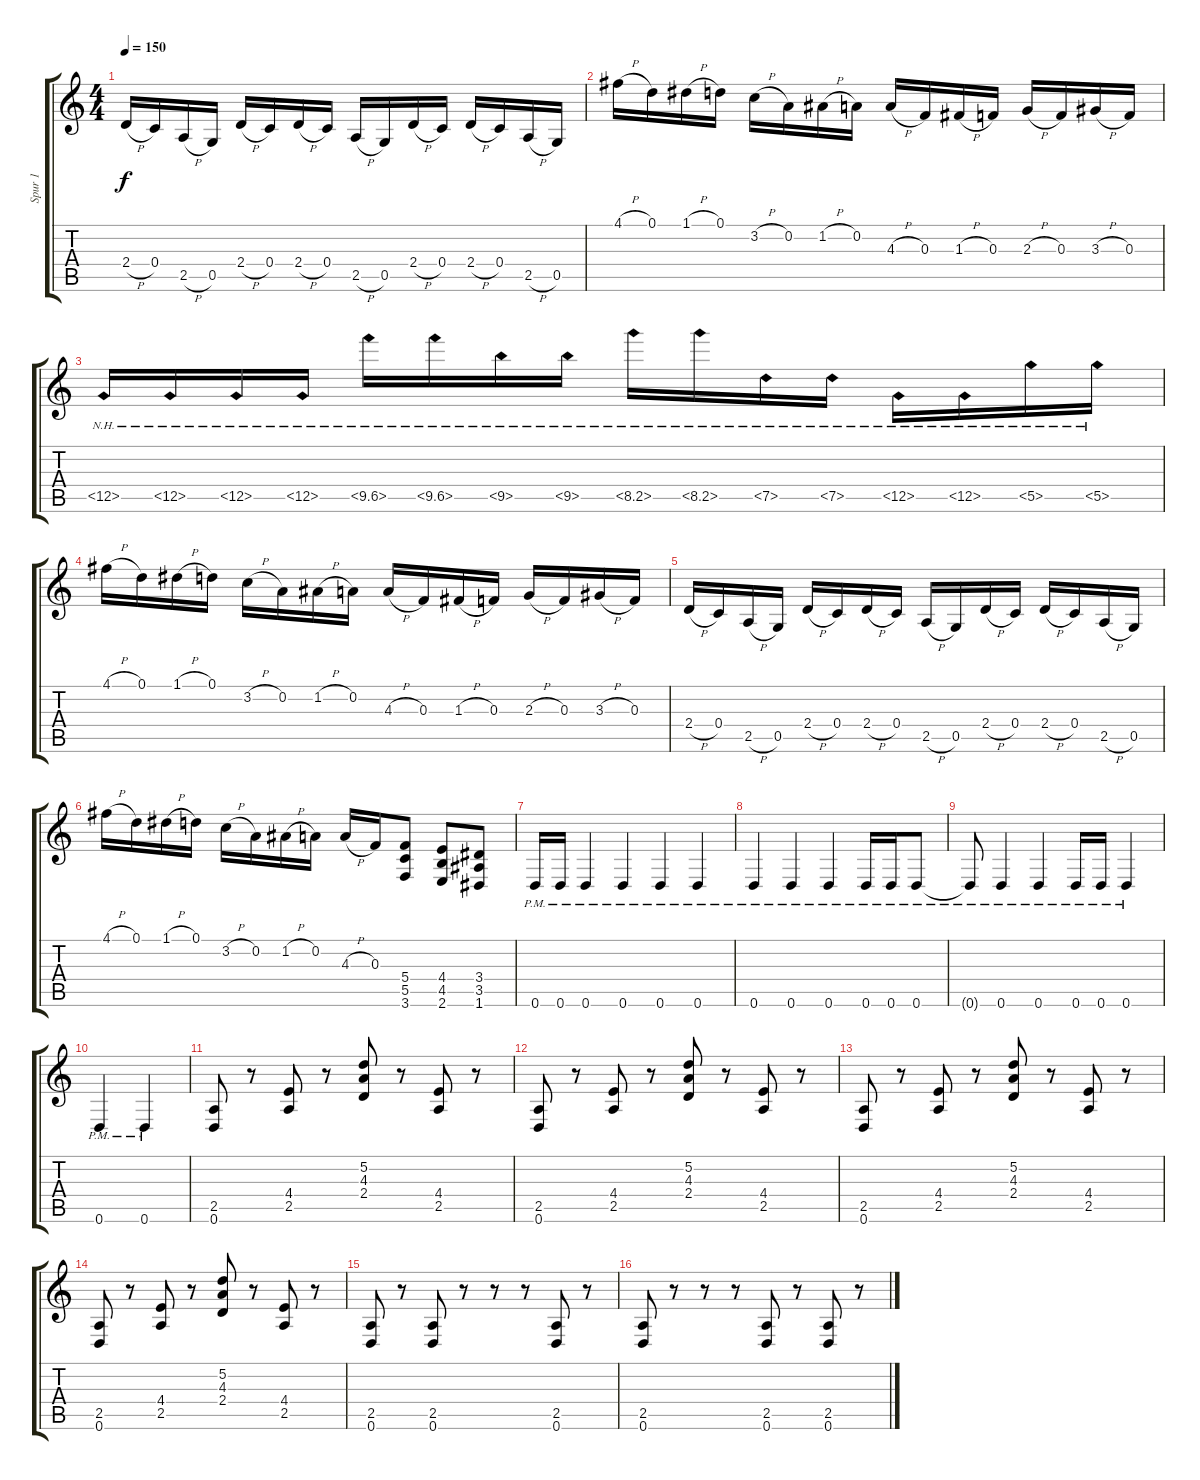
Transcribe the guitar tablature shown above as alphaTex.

\track ("Spur 1" "Spur 1") {instrument distortionguitar}
\staff {score tabs}
\tuning (D4 A3 F3 C3 G2 D2) {hide}
\ts (4 4)
\tempo 150
\clef g2
\ks c
2.4{h}.16{dy f} 0.4.16 2.5{h}.16 0.5.16 2.4{h}.16 0.4.16 2.4{h}.16 0.4.16 2.5{h}.16 0.5.16 2.4{h}.16 0.4.16 2.4{h}.16 0.4.16 2.5{h}.16 0.5.16 |
4.1{h}.16 0.1.16 1.1{h}.16 0.1.16 3.2{h}.16 0.2.16 1.2{h}.16 0.2.16 4.3{h}.16 0.3.16 1.3{h}.16 0.3.16 2.3{h}.16 0.3.16 3.3{h}.16 0.3.16 |
12.5{nh}.16 12.5{nh}.16 11.5{nh}.16 11.5{nh}.16 10.5{nh}.16 10.5{nh}.16 9.5{nh}.16 9.5{nh}.16 8.5{nh}.16 8.5{nh}.16 7.5{nh}.16 7.5{nh}.16 6.5{nh}.16 6.5{nh}.16 5.5{nh}.16 5.5{nh}.16 |
4.1{h}.16 0.1.16 1.1{h}.16 0.1.16 3.2{h}.16 0.2.16 1.2{h}.16 0.2.16 4.3{h}.16 0.3.16 1.3{h}.16 0.3.16 2.3{h}.16 0.3.16 3.3{h}.16 0.3.16 |
2.4{h}.16 0.4.16 2.5{h}.16 0.5.16 2.4{h}.16 0.4.16 2.4{h}.16 0.4.16 2.5{h}.16 0.5.16 2.4{h}.16 0.4.16 2.4{h}.16 0.4.16 2.5{h}.16 0.5.16 |
4.1{h}.16 0.1.16 1.1{h}.16 0.1.16 3.2{h}.16 0.2.16 1.2{h}.16 0.2.16 4.3{h}.16 0.3.16 (5.4 5.5 3.6).8 (4.4 4.5 2.6).8 (3.4 3.5 1.6).8 |
0.6{pm}.16 0.6{pm}.16 0.6{pm}.4 0.6{pm}.4 0.6{pm}.4 0.6{pm}.4 |
0.6{pm}.4 0.6{pm}.4 0.6{pm}.4 0.6{pm}.16 0.6{pm}.16 0.6{pm}.8 |
0.6{pm t}.8 0.6{pm}.4 0.6{pm}.4 0.6{pm}.16 0.6{pm}.16 0.6{pm}.4 |
0.6{pm}.4 0.6{pm}.4 |
(2.5 0.6).8 r.8 (4.4 2.5).8 r.8 (5.2 4.3 2.4).8 r.8 (4.4 2.5).8 r.8 |
(2.5 0.6).8 r.8 (4.4 2.5).8 r.8 (5.2 4.3 2.4).8 r.8 (4.4 2.5).8 r.8 |
(2.5 0.6).8 r.8 (4.4 2.5).8 r.8 (5.2 4.3 2.4).8 r.8 (4.4 2.5).8 r.8 |
(2.5 0.6).8 r.8 (4.4 2.5).8 r.8 (5.2 4.3 2.4).8 r.8 (4.4 2.5).8 r.8 |
(2.5 0.6).8 r.8 (2.5 0.6).8 r.8 r.8 r.8 (2.5 0.6).8 r.8 |
(2.5 0.6).8 r.8 r.8 r.8 (2.5 0.6).8 r.8 (2.5 0.6).8 r.8
